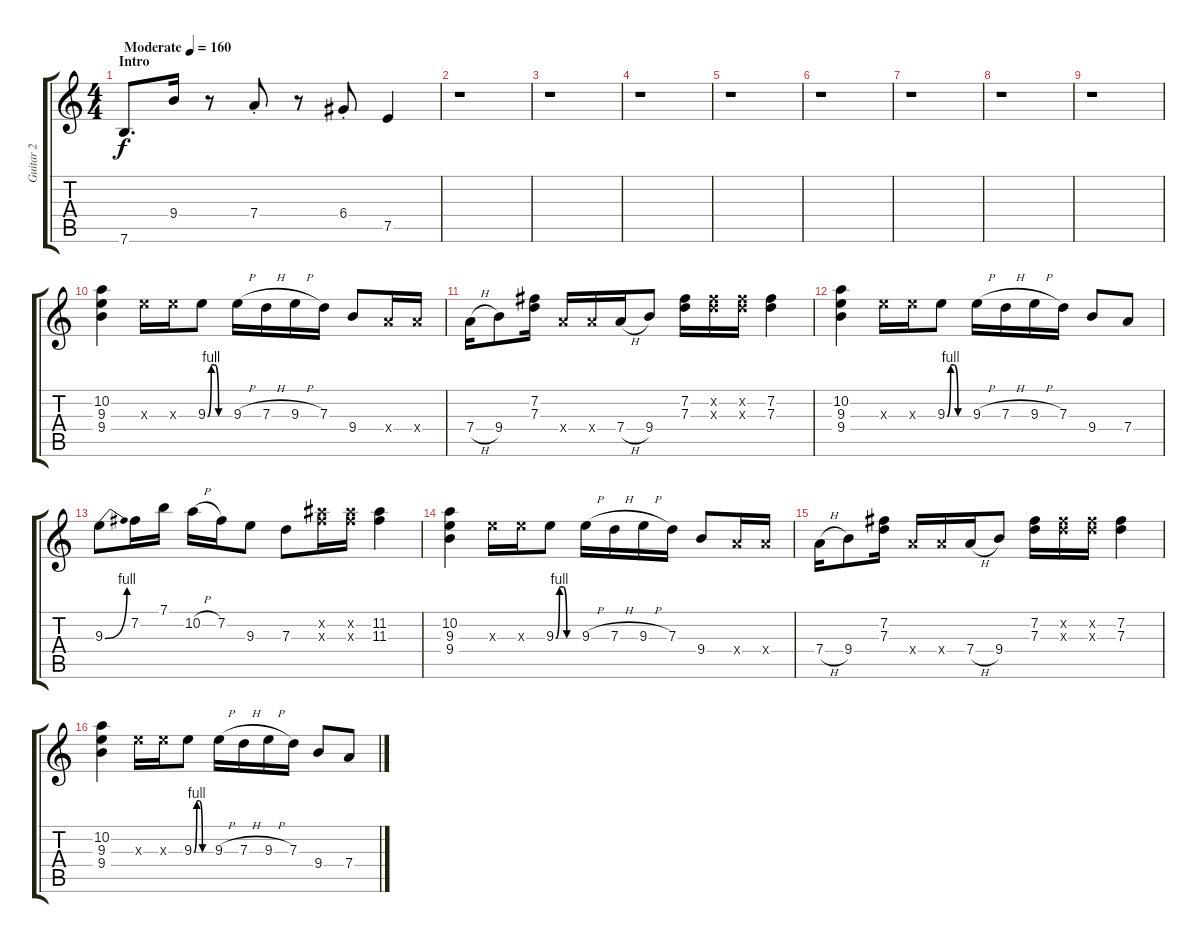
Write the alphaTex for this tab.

\track ("Guitar 2" "Guitar 2") {instrument overdrivenguitar}
\staff {score tabs}
\tuning (E4 B3 G3 D3 A2 E2) {hide}
\ts (4 4)
\section ("" "Intro")
\tempo (160 "Moderate")
\clef g2
\ks c
7.6.8{d dy f instrument overdrivenguitar} 9.4.16 r.8 7.4{st}.8 r.8 6.4{st}.8 7.5.4 |
r.1 |
r.1 |
r.1 |
r.1 |
r.1 |
r.1 |
r.1 |
r.1 |
(10.2 9.3 9.4).4 9.3{x}.16 9.3{x}.16 9.3{be (custom 0 0 10 4 20 4 30 0 60 0)}.8 9.3{h}.16 7.3{h}.16 9.3{h}.16 7.3.16 9.4.8 7.4{x}.16 7.4{x}.16 |
7.4{h}.16 9.4.8 (7.2 7.3).16 7.4{x}.16 7.4{x}.16 7.4{h}.16 9.4.8 (7.2 7.3).16 (7.2{x} 7.3{x}).16 (7.2{x} 7.3{x}).16 (7.2 7.3).4 |
(10.2 9.3 9.4).4 9.3{x}.16 9.3{x}.16 9.3{be (custom 0 0 10 4 20 4 30 0 60 0)}.8 9.3{h}.16 7.3{h}.16 9.3{h}.16 7.3.16 9.4.8 7.4.8 |
9.3{be (bend 0 0 60 4)}.8 7.2.16 7.1.16 10.2{h}.16 7.2.16 9.3.8 7.3.8 (11.2{x} 11.3{x}).16 (11.2{x} 11.3{x}).16 (11.2 11.3).4 |
(10.2 9.3 9.4).4 9.3{x}.16 9.3{x}.16 9.3{be (custom 0 0 10 4 20 4 30 0 60 0)}.8 9.3{h}.16 7.3{h}.16 9.3{h}.16 7.3.16 9.4.8 7.4{x}.16 7.4{x}.16 |
7.4{h}.16 9.4.8 (7.2 7.3).16 7.4{x}.16 7.4{x}.16 7.4{h}.16 9.4.8 (7.2 7.3).16 (7.2{x} 7.3{x}).16 (7.2{x} 7.3{x}).16 (7.2 7.3).4 |
(10.2 9.3 9.4).4 9.3{x}.16 9.3{x}.16 9.3{be (custom 0 0 10 4 20 4 30 0 60 0)}.8 9.3{h}.16 7.3{h}.16 9.3{h}.16 7.3.16 9.4.8 7.4.8
